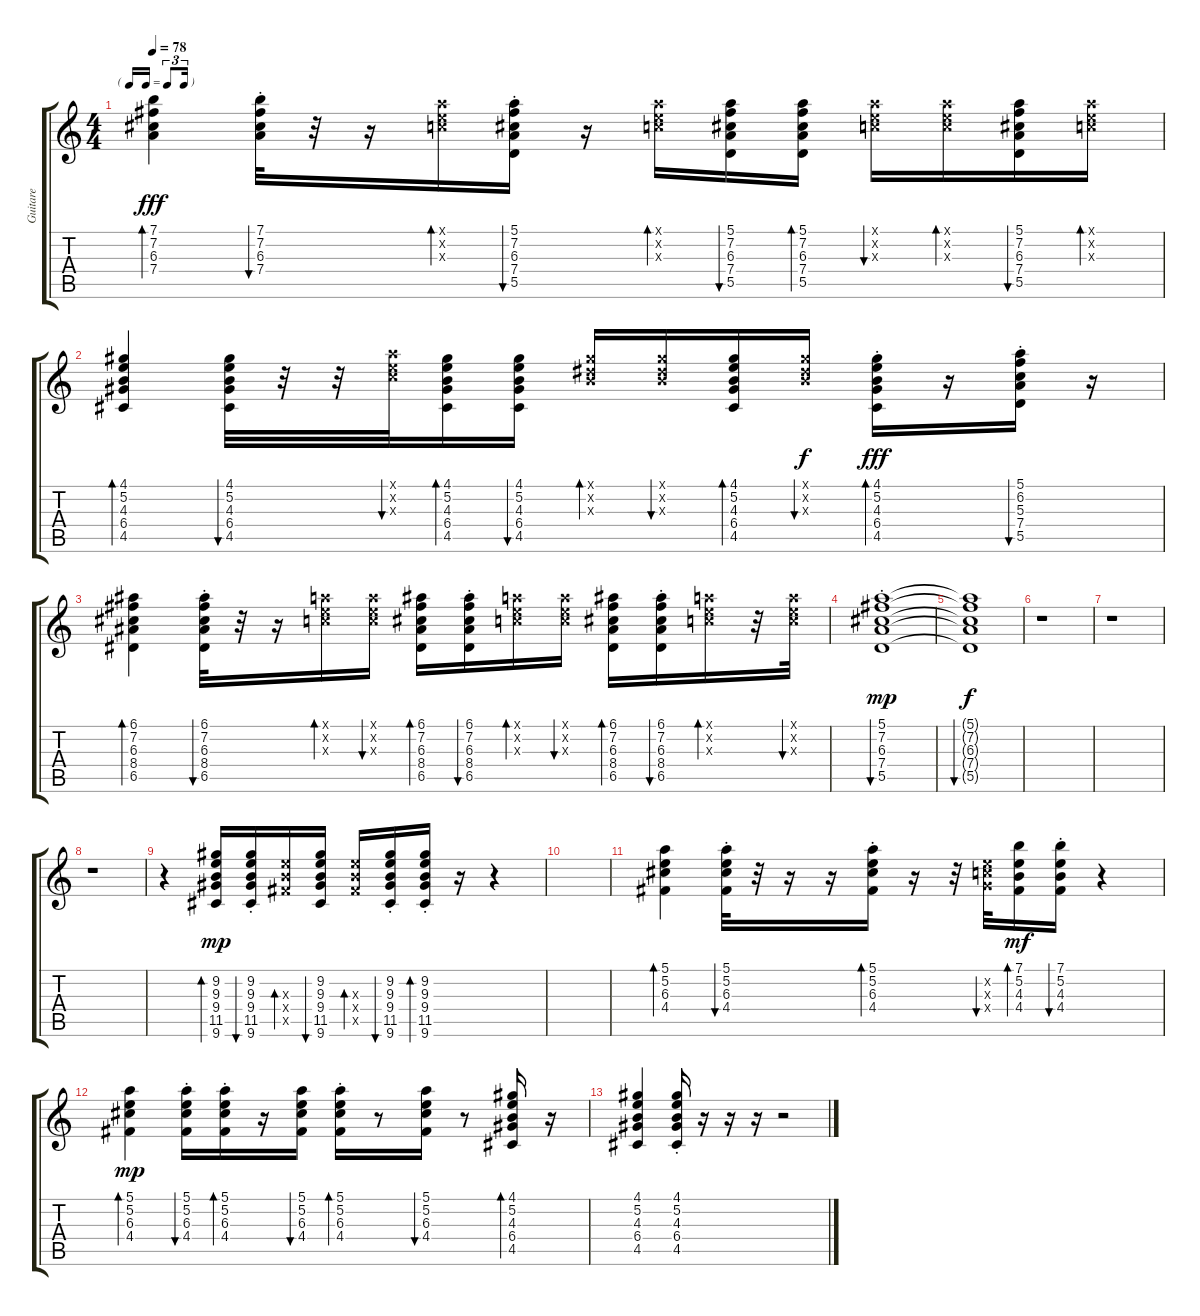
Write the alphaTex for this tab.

\track ("Guitare" "Guitare") {instrument acousticguitarsteel}
\staff {score tabs}
\tuning (E4 B3 G3 D3 A2 E2) {hide}
\ts (4 4)
\tf triplet16th
\tempo 78
\clef g2
\ks c
(7.1 7.2 6.3 7.4).4{bd 60 dy fff} (7.1{st} 7.2{st} 6.3{st} 7.4{st}).32{bu 60} r.32 r.16 (5.1{x} 5.2{x} 5.3{x}).16{bd 60} (5.1{st} 7.2{st} 6.3{st} 7.4{st} 5.5{st}).16{bu 60} r.16 (5.1{x} 5.2{x} 5.3{x}).16{bd 60} (5.1 7.2 6.3 7.4 5.5).16{bu 60} (5.1 7.2 6.3 7.4 5.5).16{bd 60} (5.1{x} 5.2{x} 5.3{x}).16{bu 60} (5.1{x} 5.2{x} 5.3{x}).16{bd 60} (5.1 7.2 6.3 7.4 5.5).16{bu 60} (5.1{x} 5.2{x} 5.3{x}).16{bd 60} |
(4.1 5.2 4.3 6.4 4.5).4{bd 60} (4.1 5.2 4.3 6.4 4.5).32{bu 60} r.32 r.32 (5.1{x} 5.2{x} 5.3{x}).32{bu 60} (4.1 5.2 4.3 6.4 4.5).16{bd 60} (4.1 5.2 4.3 6.4 4.5).16{bu 60} (4.1{x} 4.2{x} 4.3{x}).16{bd 60} (4.1{x} 4.2{x} 4.3{x}).16{bu 60} (4.1 5.2 4.3 6.4 4.5).16{bd 60} (4.1{x} 4.2{x} 4.3{x}).16{bu 120 dy f} (4.1{st} 5.2{st} 4.3{st} 6.4{st} 4.5{st}).16{bd 60 dy fff} r.16 (5.1{st} 6.2{st} 5.3{st} 7.4{st} 5.5{st}).16{bu 60} r.16 |
(6.1 7.2 6.3 8.4 6.5).4{bd 60} (6.1{st} 7.2{st} 6.3{st} 8.4{st} 6.5{st}).32{bu 60} r.32 r.16 (5.1{x} 5.2{x} 5.3{x}).16{bd 120} (5.1{x} 5.2{x} 5.3{x}).16{bu 120} (6.1 7.2 6.3 8.4 6.5).16{bd 60} (6.1{st} 7.2{st} 6.3{st} 8.4{st} 6.5{st}).16{bu 60} (5.1{x} 5.2{x} 5.3{x}).16{bd 120} (5.1{x} 5.2{x} 5.3{x}).16{bu 120} (6.1 7.2 6.3 8.4 6.5).16{bd 120} (6.1{st} 7.2{st} 6.3{st} 8.4{st} 6.5{st}).16{bu 60} (5.1{x} 5.2{x} 5.3{x}).16{bd 60} r.32 (5.1{x} 5.2{x} 5.3{x}).32{bu 60} |
(5.1{st} 7.2{st} 6.3{st} 7.4{st} 5.5{st}).1{bu 60 dy mp} |
(5.1{t} 7.2{t} 6.3{t} 7.4{t} 5.5{t}).1{bu 60 dy f} |
r.1 |
r.1{instrument electricguitarclean} |
r.1 |
r.4 (9.2 9.3 9.4 11.5 9.6).16{bd 60 dy mp} (9.2{st} 9.3{st} 9.4{st} 11.5{st} 9.6{st}).16{bu 60} (9.3{x} 9.4{x} 9.5{x}).16{bd 60} (9.2 9.3 9.4 11.5 9.6).16{bu 60} (9.3{x} 9.4{x} 9.5{x}).16{bd 60} (9.2{st} 9.3{st} 9.4{st} 11.5{st} 9.6{st}).16{bu 60} (9.2{st} 9.3{st} 9.4{st} 11.5{st} 9.6{st}).16{bd 60} r.16 r.4 |
|
(5.1 5.2 6.3 4.4).4{bd 60} (5.1{st} 5.2{st} 6.3{st} 4.4{st}).32{bu 60} r.32 r.16 r.16 (5.1{st} 5.2{st} 6.3{st} 4.4).16{bd 60} r.16 r.32 (5.2{x} 5.3{x} 5.4{x}).32{bu 60} (7.1 5.2 4.3 4.4).16{bd 60 dy mf} (7.1{st} 5.2{st} 4.3{st} 4.4).16{bu 60} r.4 |
(5.1 5.2 6.3 4.4).4{bd 60 dy mp} (5.1{st} 5.2{st} 6.3{st} 4.4{st}).16{bu 60} (5.1{st} 5.2{st} 6.3{st} 4.4{st}).16{bd 60} r.16 (5.1 5.2 6.3 4.4).16{bu 60} (5.1{st} 5.2{st} 6.3{st} 4.4{st}).16{bd 60} r.8 (5.1 5.2 6.3 4.4).16{bu 60} r.8 (4.1 5.2 4.3 6.4 4.5).16{bd 60} r.16 |
(4.1 5.2 4.3 6.4 4.5).4 (4.1{st} 5.2{st} 4.3{st} 6.4{st} 4.5{st}).16 r.16 r.16 r.16 r.2
